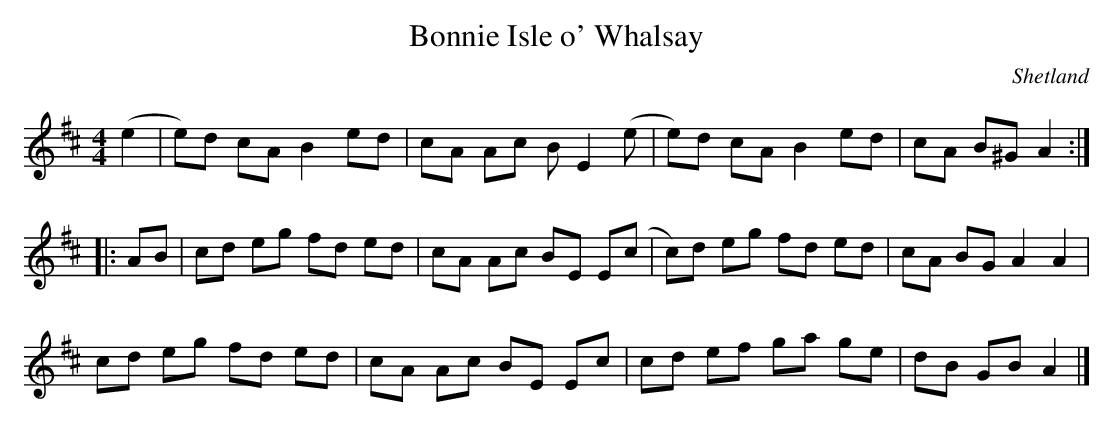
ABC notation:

X:1
T:Bonnie Isle o' Whalsay
O:Shetland
M:4/4
K:AMix
(e2|e)d cA B2ed|cA Ac BE2(e|e)d cA B2ed|\
cA B^G A2::
AB|\
cd eg fd ed|cA Ac BE E(c|c)d eg fd ed|\
cA BG A2A2|
cd eg fd ed|cA Ac BE Ec|\
cd ef ga ge|dB GB A2|]
